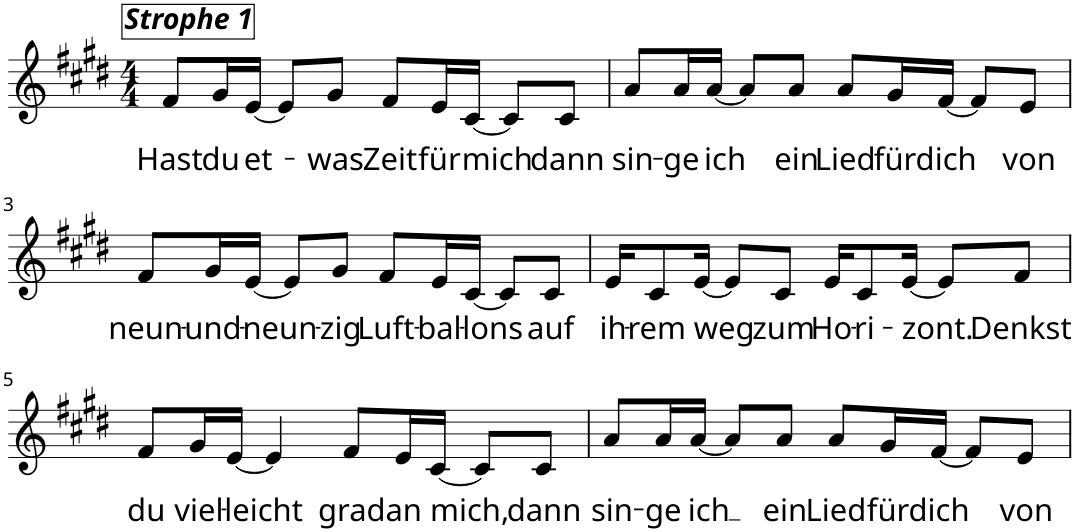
**kern	**text
*part1	*part1
*staff1	*staff1
*I"Voice	*
*I'Vo.	*
*clefG2	*
*k[f#c#g#d#]	*
*M4/4	*
=1	=1
!LO:TX:a:Bi:t=Strophe 1	!
!	!LO:LY:b
8f#/L	Hast
!	!LO:LY:b
16g#/L	du
!	!LO:LY:b
[16e/JJ	et-
8e/L]	.
!	!LO:LY:b
8g#/J	-was
!	!LO:LY:b
8f#/L	Zeit
!	!LO:LY:b
16e/L	für
!	!LO:LY:b
[16c#/JJ	mich
8c#/L]	.
!	!LO:LY:b
8c#/J	dann
=2	=2
!	!LO:LY:b
8a/L	sin-
!	!LO:LY:b
16a/L	-ge
!	!LO:LY:b
[16a/JJ	ich
8a/L]	.
!	!LO:LY:b
8a/J	ein
!	!LO:LY:b
8a/L	Lied
!	!LO:LY:b
16g#/L	für
!	!LO:LY:b
[16f#/JJ	dich
8f#/L]	.
!	!LO:LY:b
8e/J	von
!!LO:LB:g=z
=3	=3
!	!LO:LY:b
8f#/L	neun-
!	!LO:LY:b
16g#/L	-und-
!	!LO:LY:b
[16e/JJ	-neun-
8e/L]	.
!	!LO:LY:b
8g#/J	-zig
!	!LO:LY:b
8f#/L	Luft-
!	!LO:LY:b
16e/L	-bal-
!	!LO:LY:b
[16c#/JJ	-lons
8c#/L]	.
!	!LO:LY:b
8c#/J	auf
=4	=4
!	!LO:LY:b
16e/KL	ih-
!	!LO:LY:b
8c#/	-rem
!	!LO:LY:b
[16e/Jk	weg
8e/L]	.
!	!LO:LY:b
8c#/J	zum
!	!LO:LY:b
16e/KL	Ho-
!	!LO:LY:b
8c#/	-ri-
!	!LO:LY:b
[16e/Jk	-zont.
8e/L]	.
!	!LO:LY:b
8f#/J	Denkst
!!LO:LB:g=z
=5	=5
!	!LO:LY:b
8f#/L	du
!	!LO:LY:b
16g#/L	viel-
!	!LO:LY:b
[16e/JJ	-leicht
4e/]	.
!	!LO:LY:b
8f#/L	grad
!	!LO:LY:b
16e/L	an
!	!LO:LY:b
[16c#/JJ	mich,
8c#/L]	.
!	!LO:LY:b
8c#/J	dann
=6	=6
!	!LO:LY:b
8a/L	sin-
!	!LO:LY:b
16a/L	-ge
!	!LO:LY:b
[16a/JJ	ich
8a/L]	.
!	!LO:LY:b
8a/J	ein
!	!LO:LY:b
8a/L	Lied
!	!LO:LY:b
16g#/L	für
!	!LO:LY:b
[16f#/JJ	dich
8f#/L]	.
!	!LO:LY:b
8e/J	von
=	=
*-	*-
